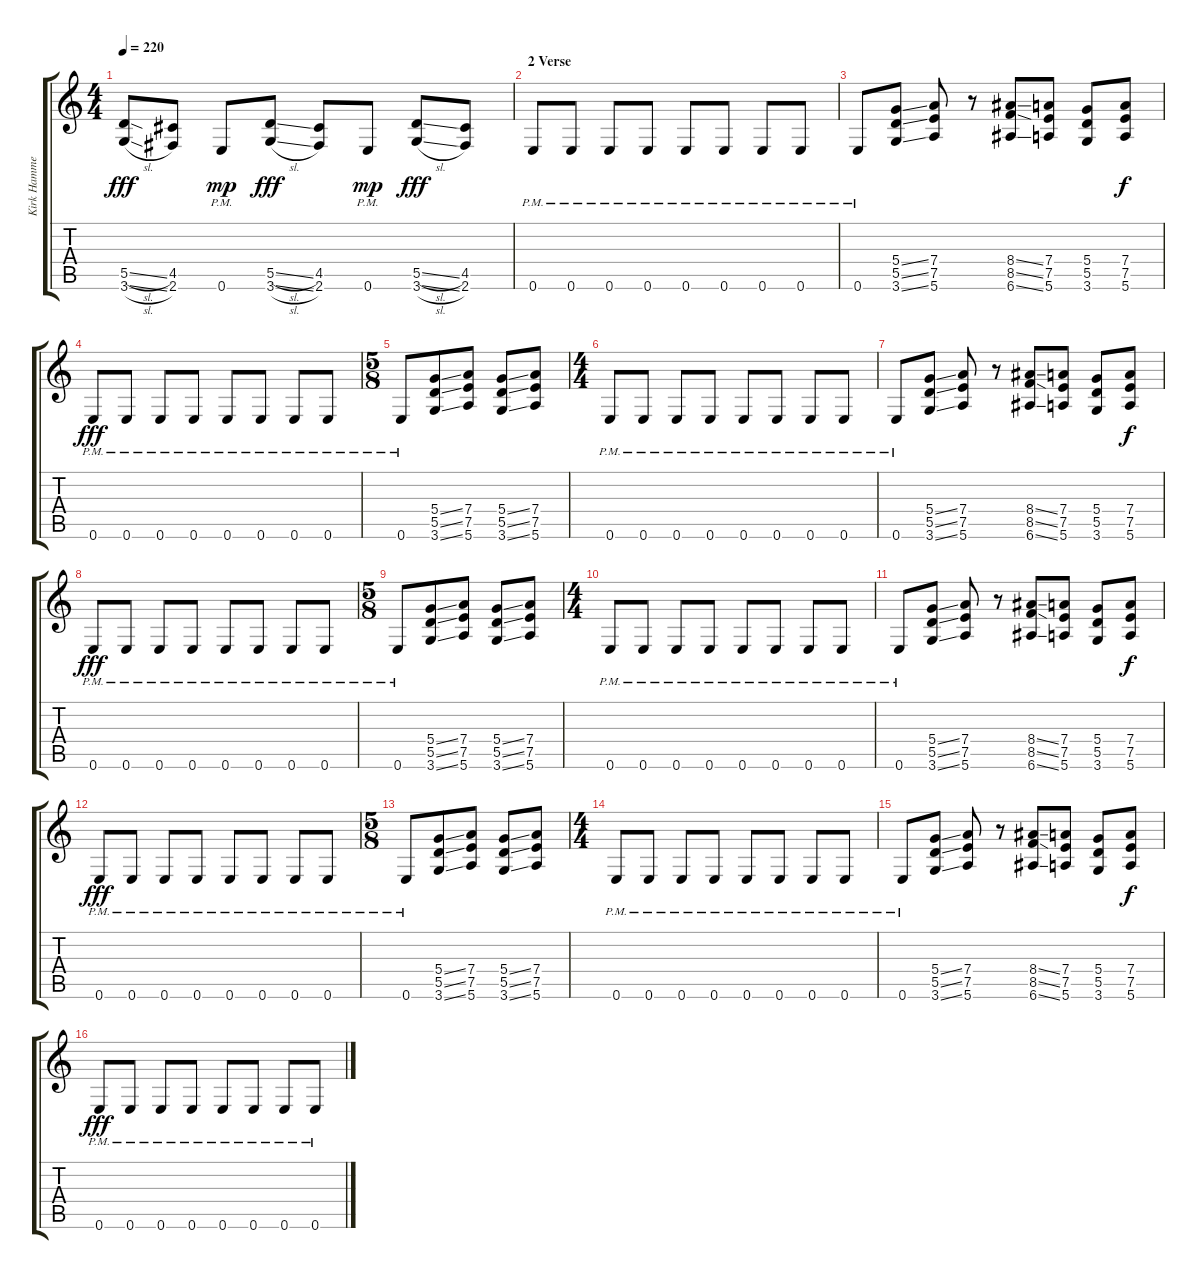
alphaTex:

\track ("Kirk Hammet" "Kirk Hamme") {instrument distortionguitar}
\staff {score tabs}
\tuning (E4 B3 G3 D3 A2 E2) {hide}
\ts (4 4)
\tempo 220
\clef g2
\ks c
(5.5{sl} 3.6{sl}).8{dy fff} (4.5 2.6).8 0.6{pm}.8{dy mp} (5.5{sl} 3.6{sl}).8{dy fff} (4.5 2.6).8 0.6{pm}.8{dy mp} (5.5{sl} 3.6{sl}).8{dy fff} (4.5 2.6).8 |
\section ("" "2 Verse")
0.6{pm}.8 0.6{pm}.8 0.6{pm}.8 0.6{pm}.8 0.6{pm}.8 0.6{pm}.8 0.6{pm}.8 0.6{pm}.8 |
0.6{pm}.8 (5.4{ss} 5.5{ss} 3.6{ss}).8 (7.4 7.5 5.6).8 r.8 (8.4{ss} 8.5{ss} 6.6{ss}).8 (7.4 7.5 5.6).8 (5.4 5.5 3.6).8 (7.4 7.5 5.6).8{dy f} |
0.6{pm}.8{dy fff} 0.6{pm}.8 0.6{pm}.8 0.6{pm}.8 0.6{pm}.8 0.6{pm}.8 0.6{pm}.8 0.6{pm}.8 |
\ts (5 8)
0.6{pm}.8 (5.4{ss} 5.5{ss} 3.6{ss}).8 (7.4 7.5 5.6).8 (5.4{ss} 5.5{ss} 3.6{ss}).8 (7.4 7.5 5.6).8 |
\ts (4 4)
0.6{pm}.8 0.6{pm}.8 0.6{pm}.8 0.6{pm}.8 0.6{pm}.8 0.6{pm}.8 0.6{pm}.8 0.6{pm}.8 |
0.6{pm}.8 (5.4{ss} 5.5{ss} 3.6{ss}).8 (7.4 7.5 5.6).8 r.8 (8.4{ss} 8.5{ss} 6.6{ss}).8 (7.4 7.5 5.6).8 (5.4 5.5 3.6).8 (7.4 7.5 5.6).8{dy f} |
0.6{pm}.8{dy fff} 0.6{pm}.8 0.6{pm}.8 0.6{pm}.8 0.6{pm}.8 0.6{pm}.8 0.6{pm}.8 0.6{pm}.8 |
\ts (5 8)
0.6{pm}.8 (5.4{ss} 5.5{ss} 3.6{ss}).8 (7.4 7.5 5.6).8 (5.4{ss} 5.5{ss} 3.6{ss}).8 (7.4 7.5 5.6).8 |
\ts (4 4)
0.6{pm}.8 0.6{pm}.8 0.6{pm}.8 0.6{pm}.8 0.6{pm}.8 0.6{pm}.8 0.6{pm}.8 0.6{pm}.8 |
0.6{pm}.8 (5.4{ss} 5.5{ss} 3.6{ss}).8 (7.4 7.5 5.6).8 r.8 (8.4{ss} 8.5{ss} 6.6{ss}).8 (7.4 7.5 5.6).8 (5.4 5.5 3.6).8 (7.4 7.5 5.6).8{dy f} |
0.6{pm}.8{dy fff} 0.6{pm}.8 0.6{pm}.8 0.6{pm}.8 0.6{pm}.8 0.6{pm}.8 0.6{pm}.8 0.6{pm}.8 |
\ts (5 8)
0.6{pm}.8 (5.4{ss} 5.5{ss} 3.6{ss}).8 (7.4 7.5 5.6).8 (5.4{ss} 5.5{ss} 3.6{ss}).8 (7.4 7.5 5.6).8 |
\ts (4 4)
0.6{pm}.8 0.6{pm}.8 0.6{pm}.8 0.6{pm}.8 0.6{pm}.8 0.6{pm}.8 0.6{pm}.8 0.6{pm}.8 |
0.6{pm}.8 (5.4{ss} 5.5{ss} 3.6{ss}).8 (7.4 7.5 5.6).8 r.8 (8.4{ss} 8.5{ss} 6.6{ss}).8 (7.4 7.5 5.6).8 (5.4 5.5 3.6).8 (7.4 7.5 5.6).8{dy f} |
0.6{pm}.8{dy fff} 0.6{pm}.8 0.6{pm}.8 0.6{pm}.8 0.6{pm}.8 0.6{pm}.8 0.6{pm}.8 0.6{pm}.8
